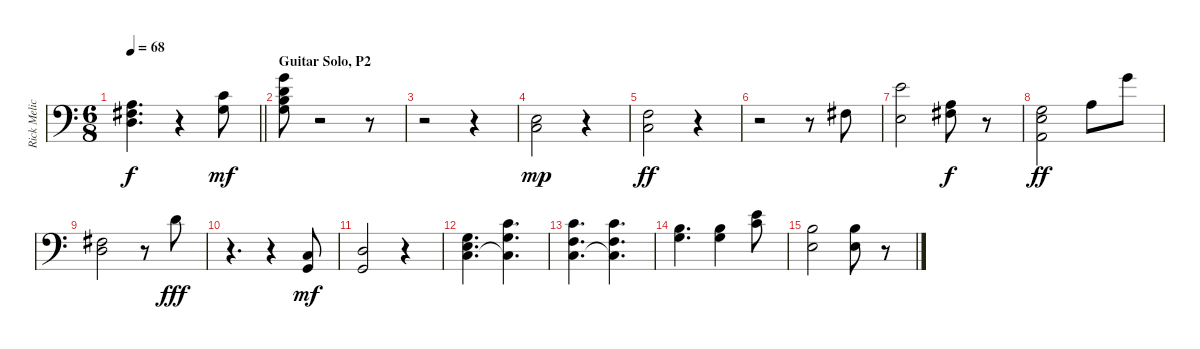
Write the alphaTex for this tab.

\track ("Rick Melick left Hand" "Rick Melic") {instrument brightacousticpiano}
\staff {score}
\tuning (Bb3 Gb3 Db3 Ab2 Eb2 Bb1 F1) {hide}
\ts (6 8)
\tempo 68
\clef f4
\barLineRight lightlight
\ks c
(3.2 5.3 6.4).4{d dy f} r.4 (6.2 6.3).8{dy mf} |
\section ("" "Guitar Solo, P2")
(9.1 8.2 10.3 11.4).8 r.2 r.8 |
r.2 r.4 |
(3.3 4.4).2{dy mp} r.4 |
(9.4 9.5).2{dy ff} r.4 |
r.2 r.8 10.4.8 |
(10.2 8.4).2 (0.2 8.3).8{dy f} r.8 |
(1.2 8.4 6.5).2{dy ff} 8.3.8 9.1.8 |
(5.3 6.4).2 r.8 4.1.8{dy fff} |
r.4{d} r.4 (4.4 4.5).8{dy mf} |
(6.4 4.5).2 r.4 |
(11.4 9.5 18.6).4{d} (11.3 11.4 9.5{t}).4{d} |
(11.3 9.4 9.5).4{d} (11.3 9.4 9.5{t}).4{d} |
(5.2 6.3).4{d} (5.2 6.3).4 (6.1 6.2).8 |
(1.1 3.3).2 (1.1 3.3).8 r.8
